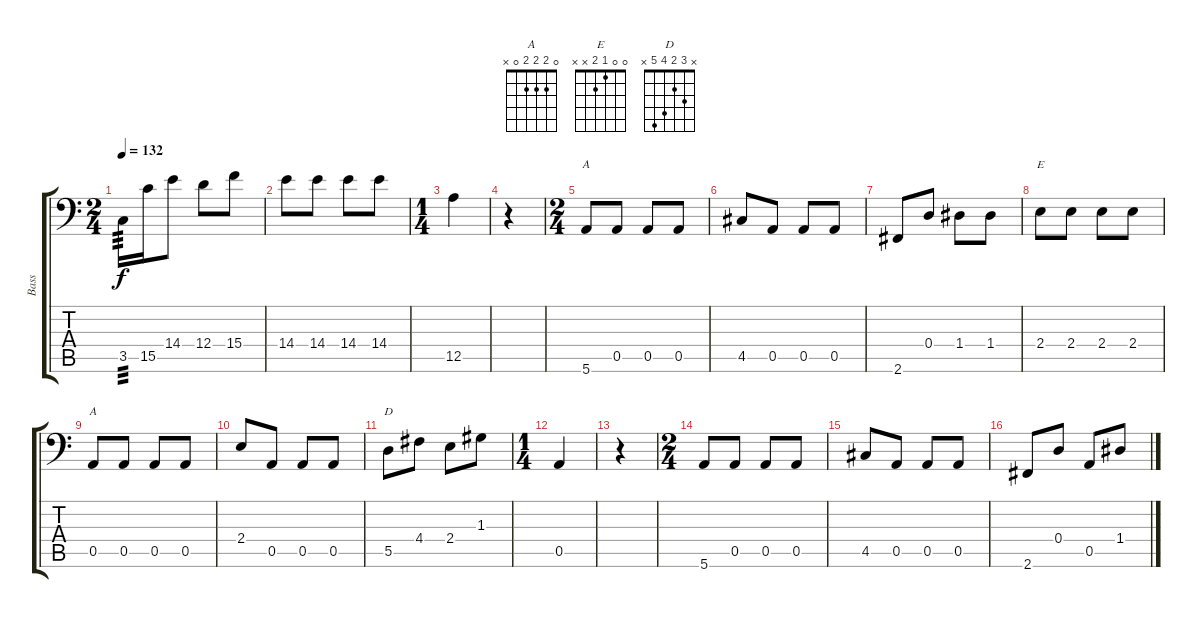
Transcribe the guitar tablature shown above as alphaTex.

\track ("Bass" "Bass") {instrument electricbassfinger}
\staff {score tabs}
\tuning (E3 B2 G2 D2 A1 E1) {hide}
\chord ("A" x x 2 2 4 5)
\chord ("E" 0 0 1 2 x x)
\chord ("A" 0 2 2 2 0 x)
\chord ("D" x 3 2 4 5 x)
\ts (2 4)
\tempo 132
\clef f4
\ks c
3.5.16{tp 3 dy f} 15.5.16 14.4.8 12.4.8 15.4.8 |
14.4.8 14.4.8 14.4.8 14.4.8 |
\ts (1 4)
12.5.4 |
r.4 |
\ts (2 4)
5.6.8{ch "A"} 0.5.8 0.5.8 0.5.8 |
4.5.8 0.5.8 0.5.8 0.5.8 |
2.6.8 0.4.8 1.4.8 1.4.8 |
2.4.8{ch "E"} 2.4.8 2.4.8 2.4.8 |
0.5.8{ch "A"} 0.5.8 0.5.8 0.5.8 |
2.4.8 0.5.8 0.5.8 0.5.8 |
5.5.8{ch "D"} 4.4.8 2.4.8 1.3.8 |
\ts (1 4)
0.5.4 |
r.4 |
\ts (2 4)
5.6.8 0.5.8 0.5.8 0.5.8 |
4.5.8 0.5.8 0.5.8 0.5.8 |
2.6.8 0.4.8 0.5.8 1.4.8
